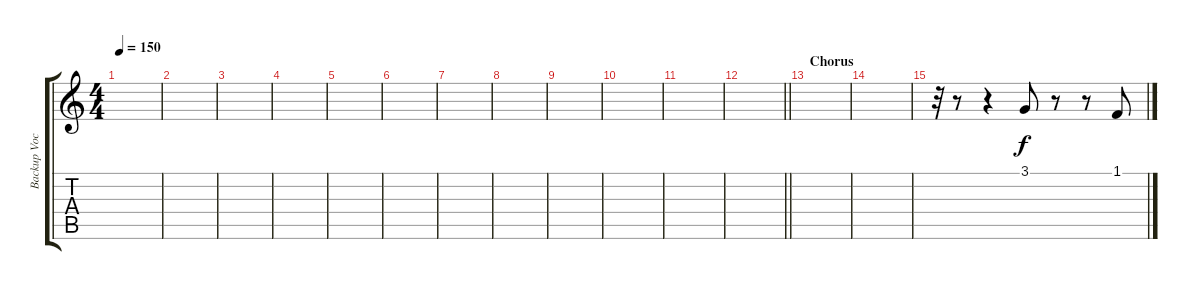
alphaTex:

\track ("Backup Vocal" "Backup Voc") {instrument oboe}
\staff {score tabs}
\tuning (E4 B3 G3 D3 A2 E2) {hide}
\ts (4 4)
\tempo 150
\clef g2
\ks c
|
|
|
|
|
|
|
|
|
|
|
\barLineRight lightlight
|
\section ("" "Chorus")
|
|
r.32 r.8 r.4 3.1.8 r.8 r.8 1.1.8
